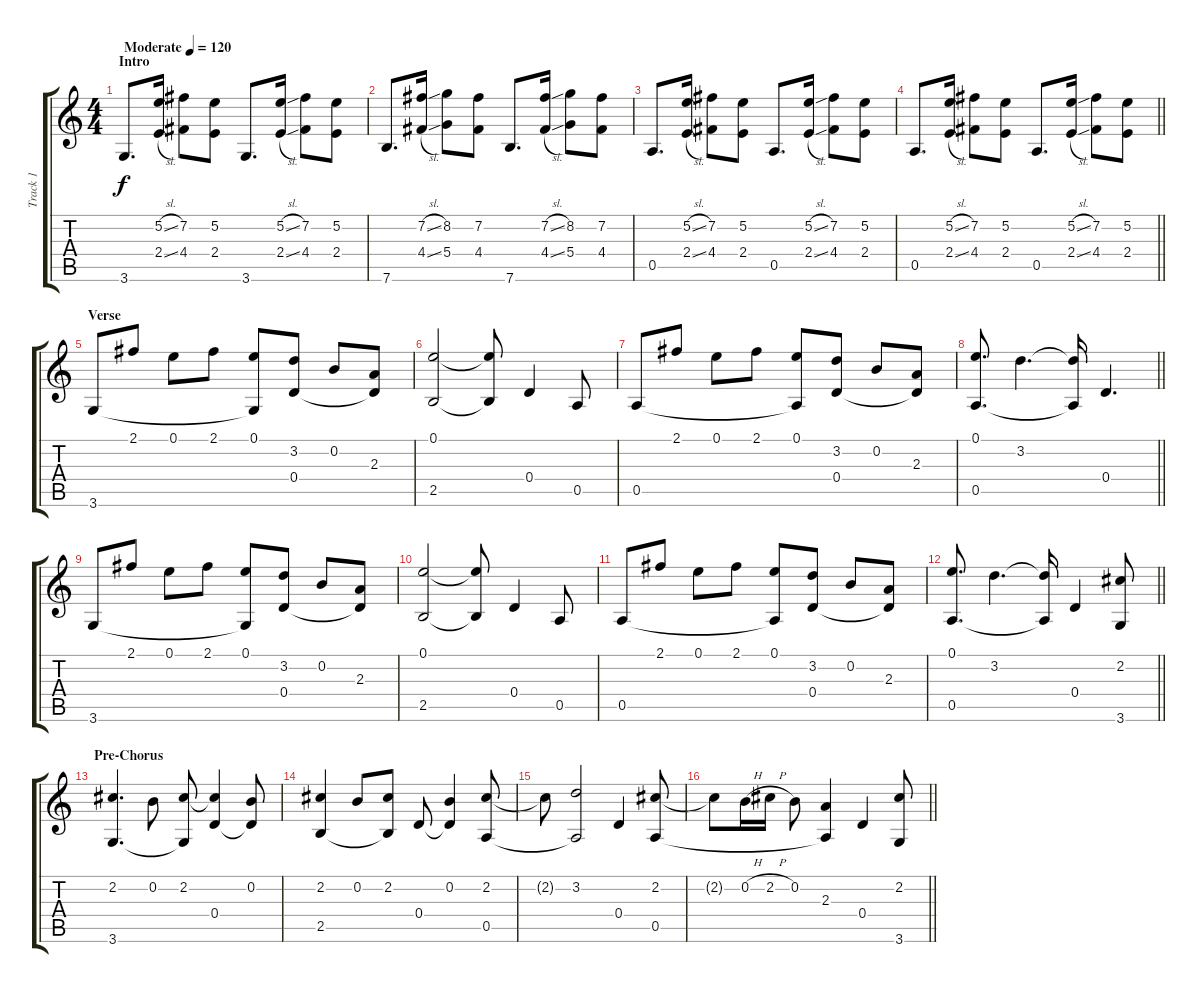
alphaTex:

\track ("Track 1" "Track 1") {instrument acousticguitarsteel}
\staff {score tabs}
\tuning (E4 B3 G3 D3 A2 E2) {hide}
\ts (4 4)
\section ("" "Intro")
\tempo (120 "Moderate")
\clef g2
\ks c
3.6.8{d dy f instrument acousticguitarsteel} (5.2{sl} 2.4{sl}).16 (7.2 4.4).8 (5.2 2.4).8 3.6.8{d} (5.2{sl} 2.4{sl}).16 (7.2 4.4).8 (5.2 2.4).8 |
7.6.8{d} (7.2{sl} 4.4{sl}).16 (8.2 5.4).8 (7.2 4.4).8 7.6.8{d} (7.2{sl} 4.4{sl}).16 (8.2 5.4).8 (7.2 4.4).8 |
0.5.8{d} (5.2{sl} 2.4{sl}).16 (7.2 4.4).8 (5.2 2.4).8 0.5.8{d} (5.2{sl} 2.4{sl}).16 (7.2 4.4).8 (5.2 2.4).8 |
\barLineRight lightlight
0.5.8{d} (5.2{sl} 2.4{sl}).16 (7.2 4.4).8 (5.2 2.4).8 0.5.8{d} (5.2{sl} 2.4{sl}).16 (7.2 4.4).8 (5.2 2.4).8 |
\section ("" "Verse")
3.6.8 2.1.8 0.1.8 2.1.8 (0.1 3.6{t}).8 (3.2 0.4).8 0.2.8 (2.3 0.4{t}).8 |
(0.1 2.5).2 (0.1{t} 2.5{t}).8 0.4.4 0.5.8 |
0.5.8 2.1.8 0.1.8 2.1.8 (0.1 0.5{t}).8 (3.2 0.4).8 0.2.8 (2.3 0.4{t}).8 |
\barLineRight lightlight
(0.1 0.5).8{d} 3.2.4{d} (3.2{t} 0.5{t}).16 0.4.4{d} |
\section ("" "")
3.6.8 2.1.8 0.1.8 2.1.8 (0.1 3.6{t}).8 (3.2 0.4).8 0.2.8 (2.3 0.4{t}).8 |
(0.1 2.5).2 (0.1{t} 2.5{t}).8 0.4.4 0.5.8 |
0.5.8 2.1.8 0.1.8 2.1.8 (0.1 0.5{t}).8 (3.2 0.4).8 0.2.8 (2.3 0.4{t}).8 |
\barLineRight lightlight
(0.1 0.5).8{d} 3.2.4{d} (3.2{t} 0.5{t}).16 0.4.4 (2.2 3.6).8 |
\section ("" "Pre-Chorus")
(2.2 3.6).4{d} 0.2.8 (2.2 3.6{t}).8 (2.2{t} 0.4).4 (0.2 0.4{t}).8 |
(2.2 2.5).4 0.2.8 (2.2 2.5{t}).8 0.4.8 (0.2 0.4{t}).4 (2.2 0.5).8 |
2.2{t}.8 (3.2 0.5{t}).2 0.4.4 (2.2 0.5).8 |
\barLineRight lightlight
2.2{t}.8 0.2{h}.16 2.2{h}.16 0.2.8 (2.3 0.5{t}).4 0.4.4 (2.2 3.6).8
